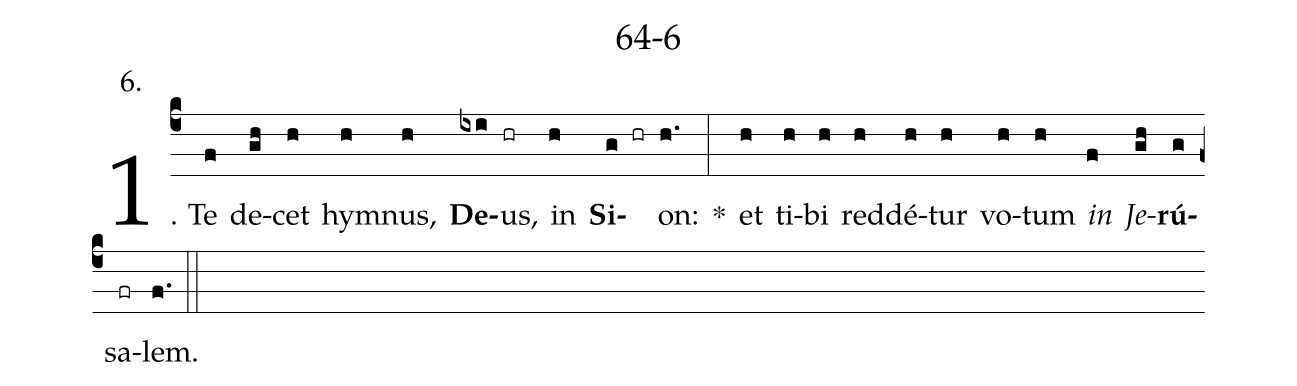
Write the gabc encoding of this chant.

name: 64-6;
annotation: 6.;
%%
(c4)1. Te(f) de(gh)cet(h) hym(h)nus,(h) <b>De</b>(ixi)us,(hr) in(h) <b>Si</b>(g hr)on:(h.) *(:) et(h) ti(h)bi(h) red(h)dé(h)tur(h) vo(h)tum(h) <i>in</i>(f) <i>Je</i>(gh)<b>rú</b>(g)sa(fr)lem.(f.) (::)
